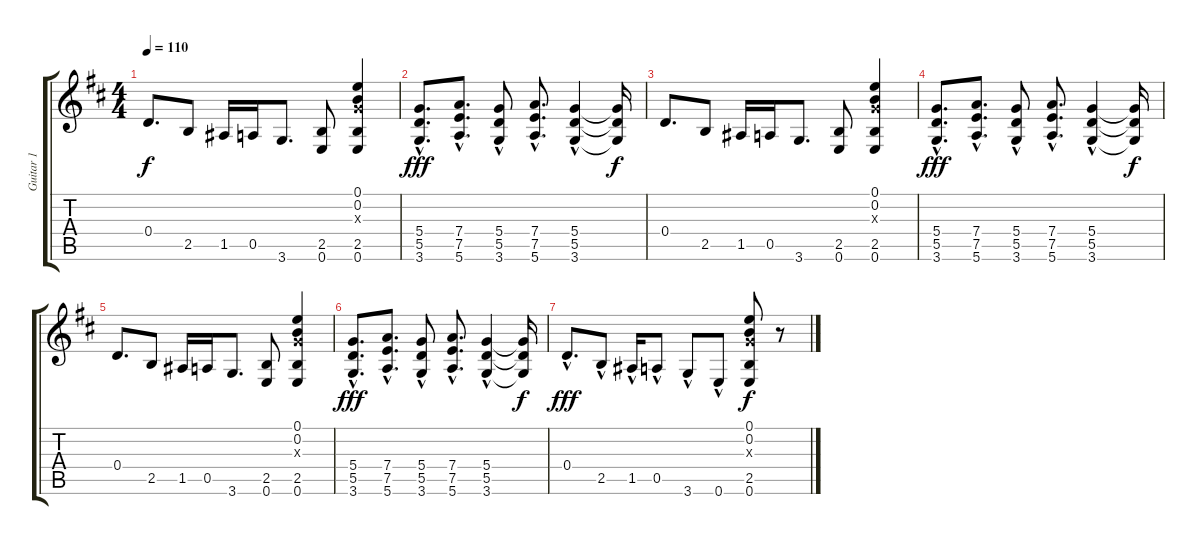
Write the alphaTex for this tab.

\track ("Guitar 1" "Guitar 1") {instrument distortionguitar}
\staff {score tabs}
\tuning (E4 B3 G3 D3 A2 E2) {hide}
\ts (4 4)
\tempo 110
\clef g2
\ks d
0.4.8{d dy f} 2.5.8 1.5.16 0.5.16 3.6.8{d} (2.5 0.6).8 (0.1 0.2 0.3{x} 2.5 0.6).4 |
(5.4{hac} 5.5{hac} 3.6{hac}).8{d dy fff} (7.4{hac} 7.5{hac} 5.6{hac}).8{d} (5.4{hac} 5.5{hac} 3.6{hac}).8 (7.4{hac} 7.5{hac} 5.6{hac}).8{d} (5.4{hac} 5.5{hac} 3.6{hac}).4 (5.4{t} 5.5{t} 3.6{t}).16{dy f} |
0.4.8{d} 2.5.8 1.5.16 0.5.16 3.6.8{d} (2.5 0.6).8 (0.1 0.2 0.3{x} 2.5 0.6).4 |
(5.4{hac} 5.5{hac} 3.6{hac}).8{d dy fff} (7.4{hac} 7.5{hac} 5.6{hac}).8{d} (5.4{hac} 5.5{hac} 3.6{hac}).8 (7.4{hac} 7.5{hac} 5.6{hac}).8{d} (5.4{hac} 5.5{hac} 3.6{hac}).4 (5.4{t} 5.5{t} 3.6{t}).16{dy f} |
0.4.8{d} 2.5.8 1.5.16 0.5.16 3.6.8{d} (2.5 0.6).8 (0.1 0.2 0.3{x} 2.5 0.6).4 |
(5.4{hac} 5.5{hac} 3.6{hac}).8{d dy fff} (7.4{hac} 7.5{hac} 5.6{hac}).8{d} (5.4{hac} 5.5{hac} 3.6{hac}).8 (7.4{hac} 7.5{hac} 5.6{hac}).8{d} (5.4{hac} 5.5{hac} 3.6{hac}).4 (5.4{t} 5.5{t} 3.6{t}).16{dy f} |
0.4{hac}.8{d dy fff} 2.5{hac}.8 1.5{hac}.16 0.5{hac}.8 3.6{hac}.8 0.6{hac}.8 (0.1 0.2 0.3{x} 2.5 0.6).8{dy f} r.8
